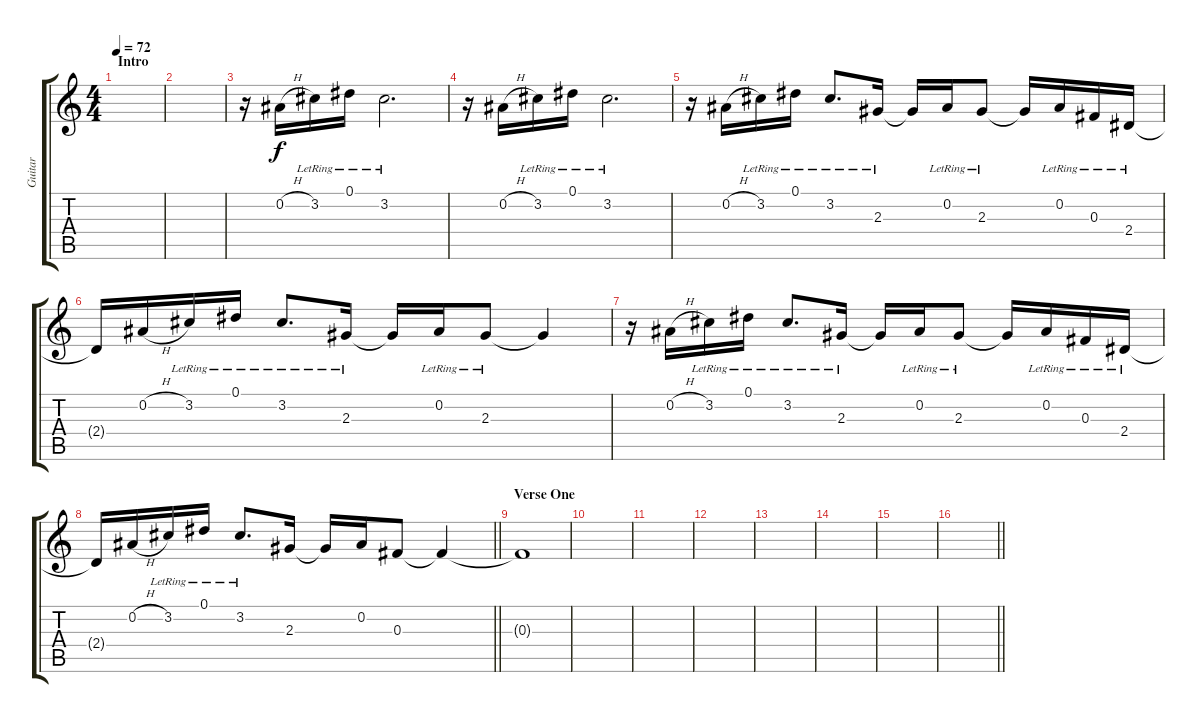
\track ("Guitar" "Guitar") {instrument acousticguitarsteel}
\staff {score tabs}
\tuning (Eb4 Bb3 Gb3 Db3 Ab2 Eb2) {hide}
\ts (4 4)
\section ("" "Intro")
\tempo 72
\clef g2
\ks c
|
|
r.16 0.2{h}.16 3.2{lr}.16 0.1{lr}.16 3.2{lr}.2{d} |
r.16 0.2{h}.16 3.2{lr}.16 0.1{lr}.16 3.2{lr}.2{d} |
r.16 0.2{h}.16 3.2{lr}.16 0.1{lr}.16 3.2{lr}.8{d} 2.3{lr}.16 2.3{t}.16 0.2{lr}.16 2.3{lr}.8 2.3{t}.16 0.2{lr}.16 0.3{lr}.16 2.4{lr}.16 |
2.4{t}.16 0.2{h}.16 3.2{lr}.16 0.1{lr}.16 3.2{lr}.8{d} 2.3{lr}.16 2.3{t}.16 0.2{lr}.16 2.3{lr}.8 2.3{t}.4 |
r.16 0.2{h}.16 3.2{lr}.16 0.1{lr}.16 3.2{lr}.8{d} 2.3{lr}.16 2.3{t}.16 0.2{lr}.16 2.3{lr}.8 2.3{t}.16 0.2{lr}.16 0.3{lr}.16 2.4{lr}.16 |
\barLineRight lightlight
2.4{t}.16 0.2{h}.16 3.2{lr}.16 0.1{lr}.16 3.2{lr}.8{d} 2.3.16 2.3{t}.16 0.2.16 0.3.8 0.3{t}.4 |
\section ("" "Verse One")
0.3{t}.1 |
|
|
|
|
|
|
\barLineRight lightlight
